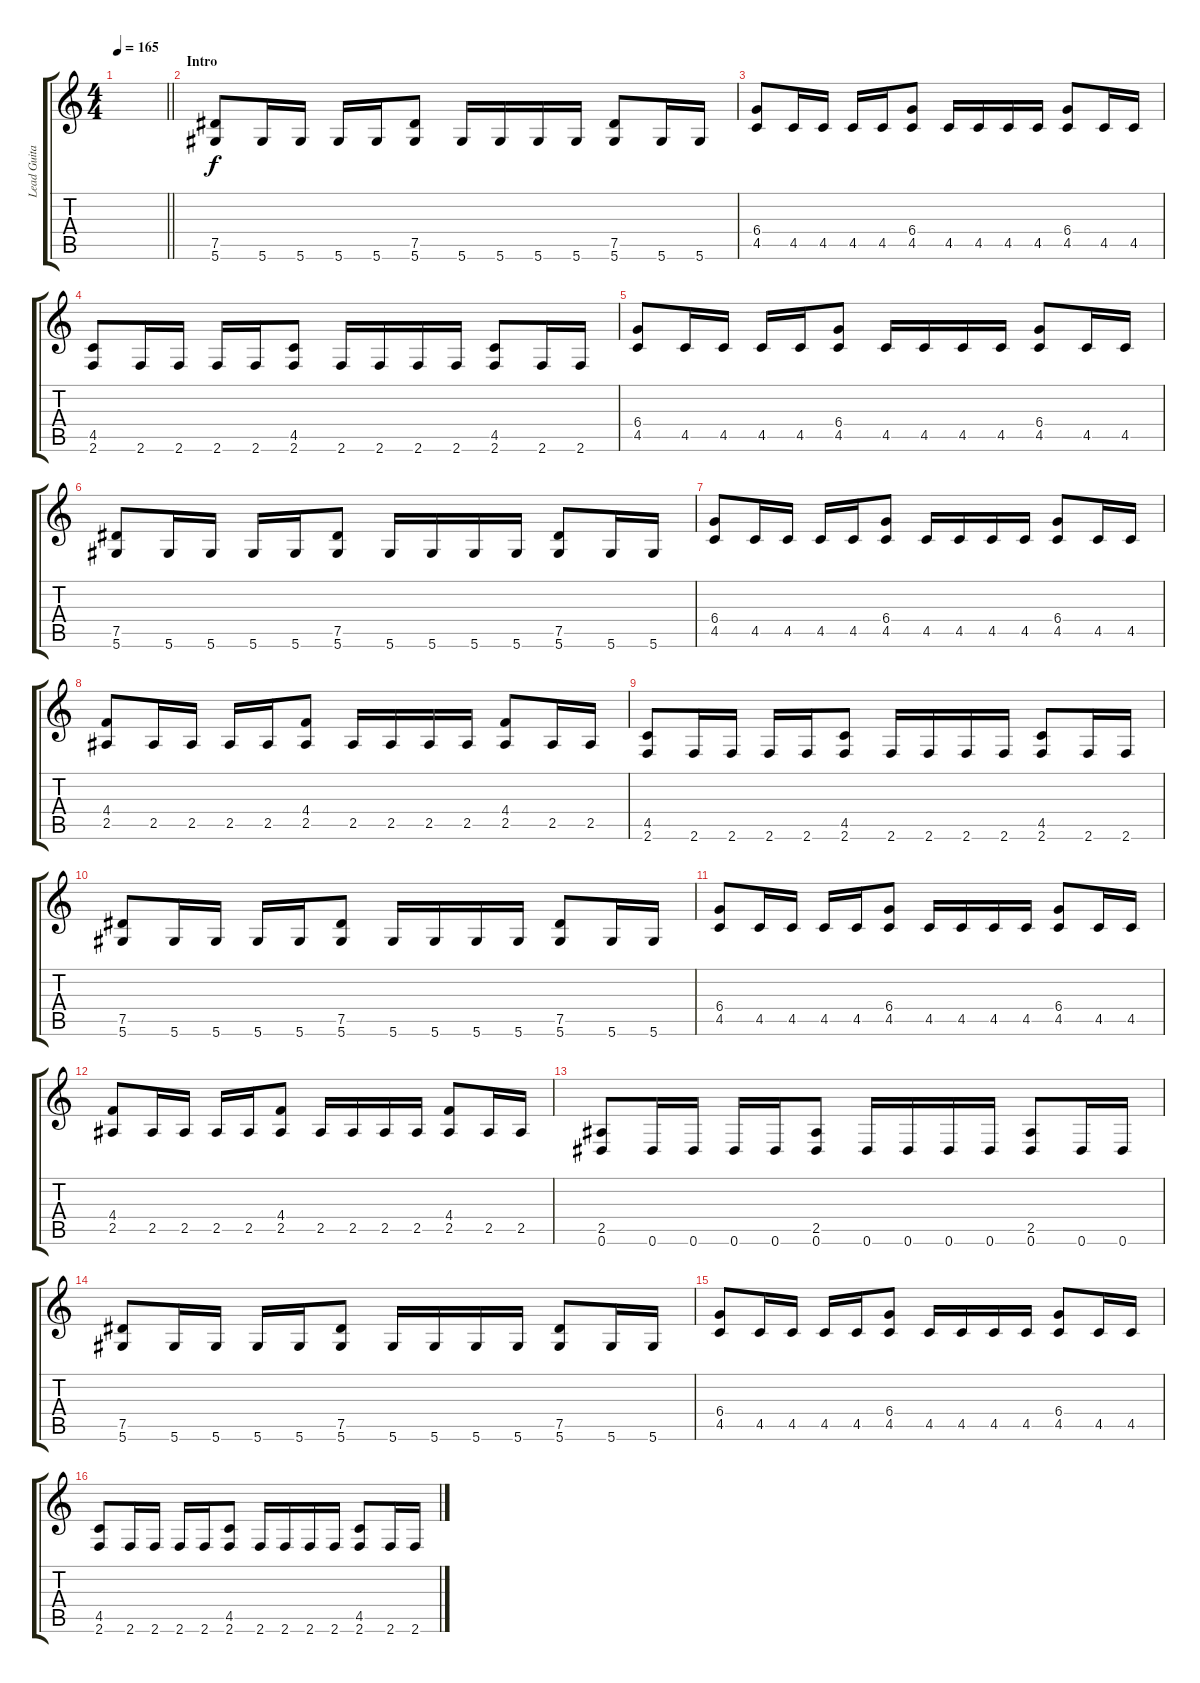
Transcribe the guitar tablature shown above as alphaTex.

\track ("Lead Guitar" "Lead Guita") {instrument distortionguitar}
\staff {score tabs}
\tuning (Eb4 Bb3 Gb3 Db3 Ab2 Eb2) {hide}
\ts (4 4)
\tempo 165
\clef g2
\barLineRight lightlight
\ks c
|
\section ("" "Intro")
(7.5 5.6).8 5.6.16 5.6.16 5.6.16 5.6.16 (7.5 5.6).8 5.6.16 5.6.16 5.6.16 5.6.16 (7.5 5.6).8 5.6.16 5.6.16 |
(6.4 4.5).8 4.5.16 4.5.16 4.5.16 4.5.16 (6.4 4.5).8 4.5.16 4.5.16 4.5.16 4.5.16 (6.4 4.5).8 4.5.16 4.5.16 |
(4.5 2.6).8 2.6.16 2.6.16 2.6.16 2.6.16 (4.5 2.6).8 2.6.16 2.6.16 2.6.16 2.6.16 (4.5 2.6).8 2.6.16 2.6.16 |
(6.4 4.5).8 4.5.16 4.5.16 4.5.16 4.5.16 (6.4 4.5).8 4.5.16 4.5.16 4.5.16 4.5.16 (6.4 4.5).8 4.5.16 4.5.16 |
(7.5 5.6).8 5.6.16 5.6.16 5.6.16 5.6.16 (7.5 5.6).8 5.6.16 5.6.16 5.6.16 5.6.16 (7.5 5.6).8 5.6.16 5.6.16 |
(6.4 4.5).8 4.5.16 4.5.16 4.5.16 4.5.16 (6.4 4.5).8 4.5.16 4.5.16 4.5.16 4.5.16 (6.4 4.5).8 4.5.16 4.5.16 |
(4.4 2.5).8 2.5.16 2.5.16 2.5.16 2.5.16 (4.4 2.5).8 2.5.16 2.5.16 2.5.16 2.5.16 (4.4 2.5).8 2.5.16 2.5.16 |
(4.5 2.6).8 2.6.16 2.6.16 2.6.16 2.6.16 (4.5 2.6).8 2.6.16 2.6.16 2.6.16 2.6.16 (4.5 2.6).8 2.6.16 2.6.16 |
(7.5 5.6).8 5.6.16 5.6.16 5.6.16 5.6.16 (7.5 5.6).8 5.6.16 5.6.16 5.6.16 5.6.16 (7.5 5.6).8 5.6.16 5.6.16 |
(6.4 4.5).8 4.5.16 4.5.16 4.5.16 4.5.16 (6.4 4.5).8 4.5.16 4.5.16 4.5.16 4.5.16 (6.4 4.5).8 4.5.16 4.5.16 |
(4.4 2.5).8 2.5.16 2.5.16 2.5.16 2.5.16 (4.4 2.5).8 2.5.16 2.5.16 2.5.16 2.5.16 (4.4 2.5).8 2.5.16 2.5.16 |
(2.5 0.6).8 0.6.16 0.6.16 0.6.16 0.6.16 (2.5 0.6).8 0.6.16 0.6.16 0.6.16 0.6.16 (2.5 0.6).8 0.6.16 0.6.16 |
(7.5 5.6).8 5.6.16 5.6.16 5.6.16 5.6.16 (7.5 5.6).8 5.6.16 5.6.16 5.6.16 5.6.16 (7.5 5.6).8 5.6.16 5.6.16 |
(6.4 4.5).8 4.5.16 4.5.16 4.5.16 4.5.16 (6.4 4.5).8 4.5.16 4.5.16 4.5.16 4.5.16 (6.4 4.5).8 4.5.16 4.5.16 |
(4.5 2.6).8 2.6.16 2.6.16 2.6.16 2.6.16 (4.5 2.6).8 2.6.16 2.6.16 2.6.16 2.6.16 (4.5 2.6).8 2.6.16 2.6.16
